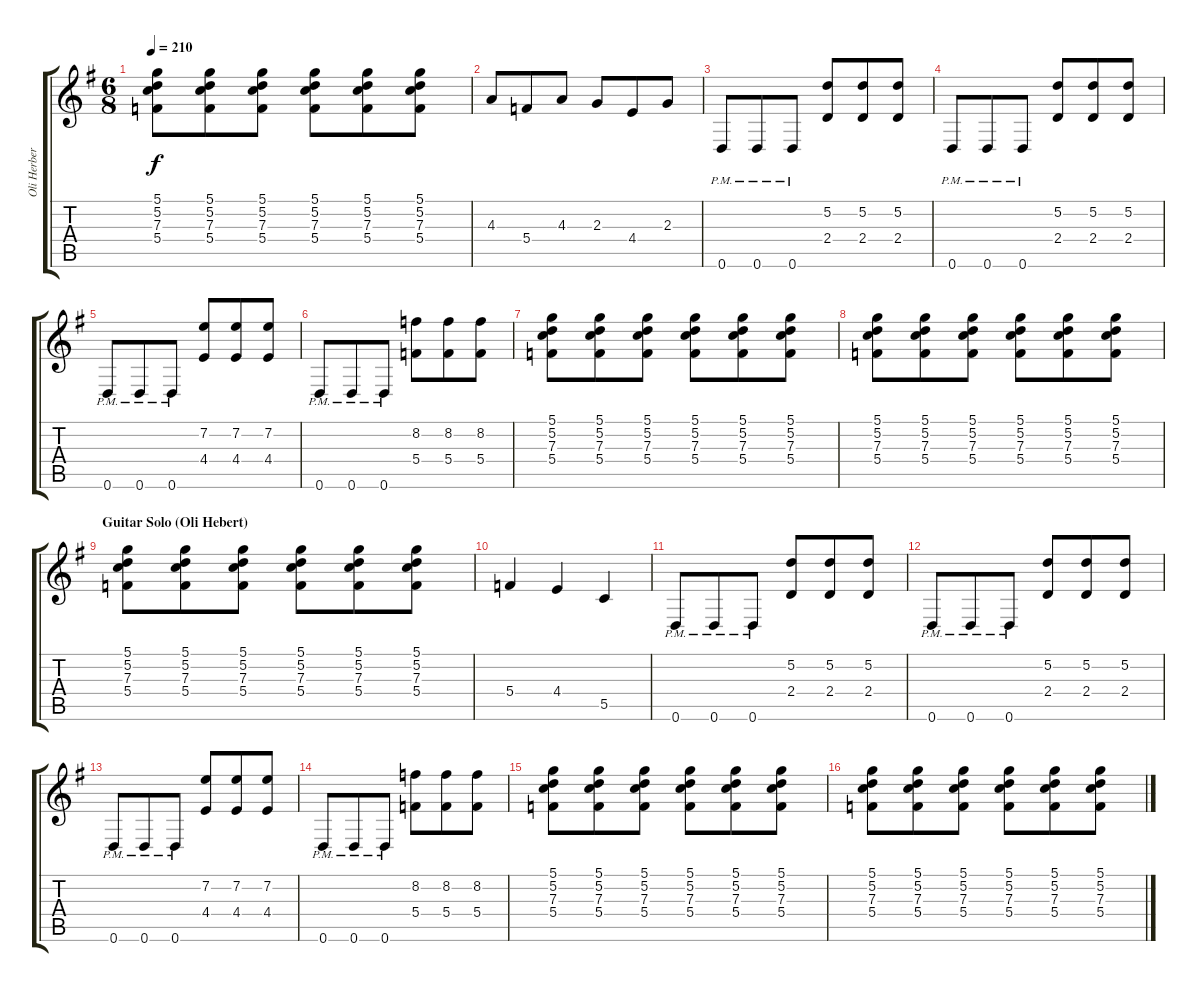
\track ("Oli Herbert" "Oli Herber") {instrument distortionguitar}
\staff {score tabs}
\tuning (D4 A3 F3 C3 G2 D2) {hide}
\ts (6 8)
\tempo 210
\clef g2
\ks g
(5.1 5.2 7.3 5.4).8{dy f} (5.1 5.2 7.3 5.4).8 (5.1 5.2 7.3 5.4).8 (5.1 5.2 7.3 5.4).8 (5.1 5.2 7.3 5.4).8 (5.1 5.2 7.3 5.4).8 |
4.3.8 5.4.8 4.3.8 2.3.8 4.4.8 2.3.8 |
0.6{pm}.8 0.6{pm}.8 0.6{pm}.8 (5.2 2.4).8 (5.2 2.4).8 (5.2 2.4).8 |
0.6{pm}.8 0.6{pm}.8 0.6{pm}.8 (5.2 2.4).8 (5.2 2.4).8 (5.2 2.4).8 |
0.6{pm}.8 0.6{pm}.8 0.6{pm}.8 (7.2 4.4).8 (7.2 4.4).8 (7.2 4.4).8 |
0.6{pm}.8 0.6{pm}.8 0.6{pm}.8 (8.2 5.4).8 (8.2 5.4).8 (8.2 5.4).8 |
(5.1 5.2 7.3 5.4).8 (5.1 5.2 7.3 5.4).8 (5.1 5.2 7.3 5.4).8 (5.1 5.2 7.3 5.4).8 (5.1 5.2 7.3 5.4).8 (5.1 5.2 7.3 5.4).8 |
(5.1 5.2 7.3 5.4).8 (5.1 5.2 7.3 5.4).8 (5.1 5.2 7.3 5.4).8 (5.1 5.2 7.3 5.4).8 (5.1 5.2 7.3 5.4).8 (5.1 5.2 7.3 5.4).8 |
\section ("" "Guitar Solo (Oli Hebert)")
(5.1 5.2 7.3 5.4).8 (5.1 5.2 7.3 5.4).8 (5.1 5.2 7.3 5.4).8 (5.1 5.2 7.3 5.4).8 (5.1 5.2 7.3 5.4).8 (5.1 5.2 7.3 5.4).8 |
5.4.4 4.4.4 5.5.4 |
0.6{pm}.8 0.6{pm}.8 0.6{pm}.8 (5.2 2.4).8 (5.2 2.4).8 (5.2 2.4).8 |
0.6{pm}.8 0.6{pm}.8 0.6{pm}.8 (5.2 2.4).8 (5.2 2.4).8 (5.2 2.4).8 |
0.6{pm}.8 0.6{pm}.8 0.6{pm}.8 (7.2 4.4).8 (7.2 4.4).8 (7.2 4.4).8 |
0.6{pm}.8 0.6{pm}.8 0.6{pm}.8 (8.2 5.4).8 (8.2 5.4).8 (8.2 5.4).8 |
(5.1 5.2 7.3 5.4).8 (5.1 5.2 7.3 5.4).8 (5.1 5.2 7.3 5.4).8 (5.1 5.2 7.3 5.4).8 (5.1 5.2 7.3 5.4).8 (5.1 5.2 7.3 5.4).8 |
(5.1 5.2 7.3 5.4).8 (5.1 5.2 7.3 5.4).8 (5.1 5.2 7.3 5.4).8 (5.1 5.2 7.3 5.4).8 (5.1 5.2 7.3 5.4).8 (5.1 5.2 7.3 5.4).8
